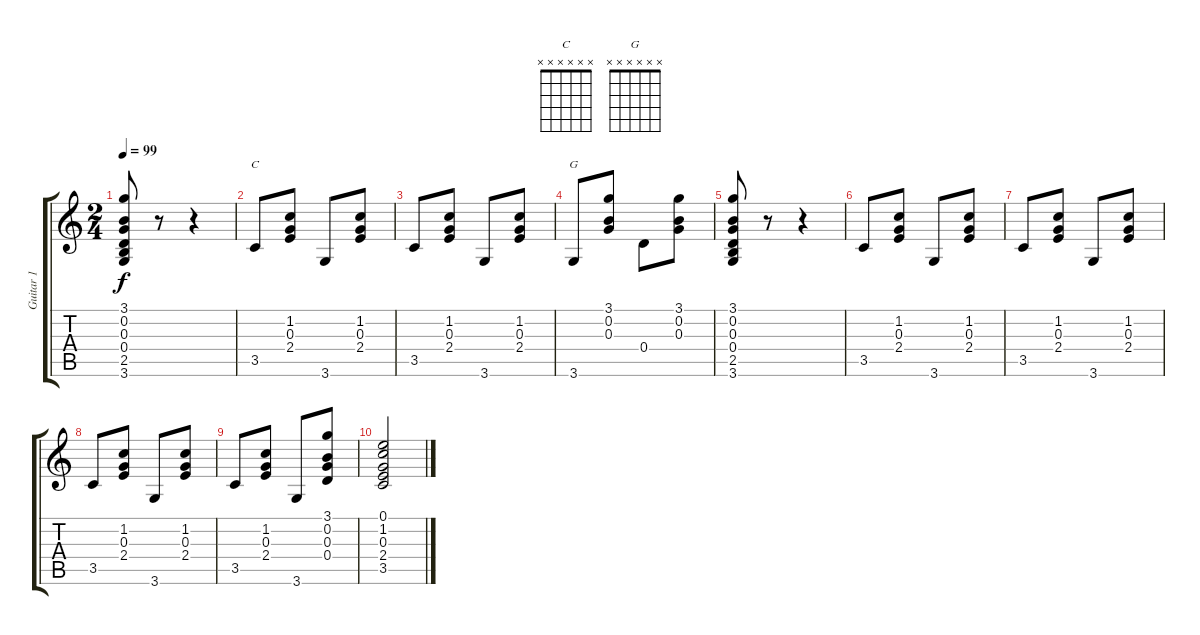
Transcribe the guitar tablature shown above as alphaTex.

\track ("Guitar 1" "Guitar 1") {instrument acousticguitarsteel}
\staff {score tabs}
\tuning (E4 B3 G3 D3 A2 E2) {hide}
\chord ("C" x x x x x x) {firstfret 0}
\chord ("G" x x x x x x) {firstfret 0}
\ts (2 4)
\tempo 99
\clef g2
\ks c
(3.1 0.2 0.3 0.4 2.5 3.6).8{dy f} r.8 r.4 |
3.5.8{ch "C"} (1.2 0.3 2.4).8 3.6.8 (1.2 0.3 2.4).8 |
3.5.8 (1.2 0.3 2.4).8 3.6.8 (1.2 0.3 2.4).8 |
3.6.8{ch "G"} (3.1 0.2 0.3).8 0.4.8 (3.1 0.2 0.3).8 |
(3.1 0.2 0.3 0.4 2.5 3.6).8 r.8 r.4 |
3.5.8 (1.2 0.3 2.4).8 3.6.8 (1.2 0.3 2.4).8 |
3.5.8 (1.2 0.3 2.4).8 3.6.8 (1.2 0.3 2.4).8 |
3.5.8 (1.2 0.3 2.4).8 3.6.8 (1.2 0.3 2.4).8 |
3.5.8 (1.2 0.3 2.4).8 3.6.8 (3.1 0.2 0.3 0.4).8 |
(0.1 1.2 0.3 2.4 3.5).2
